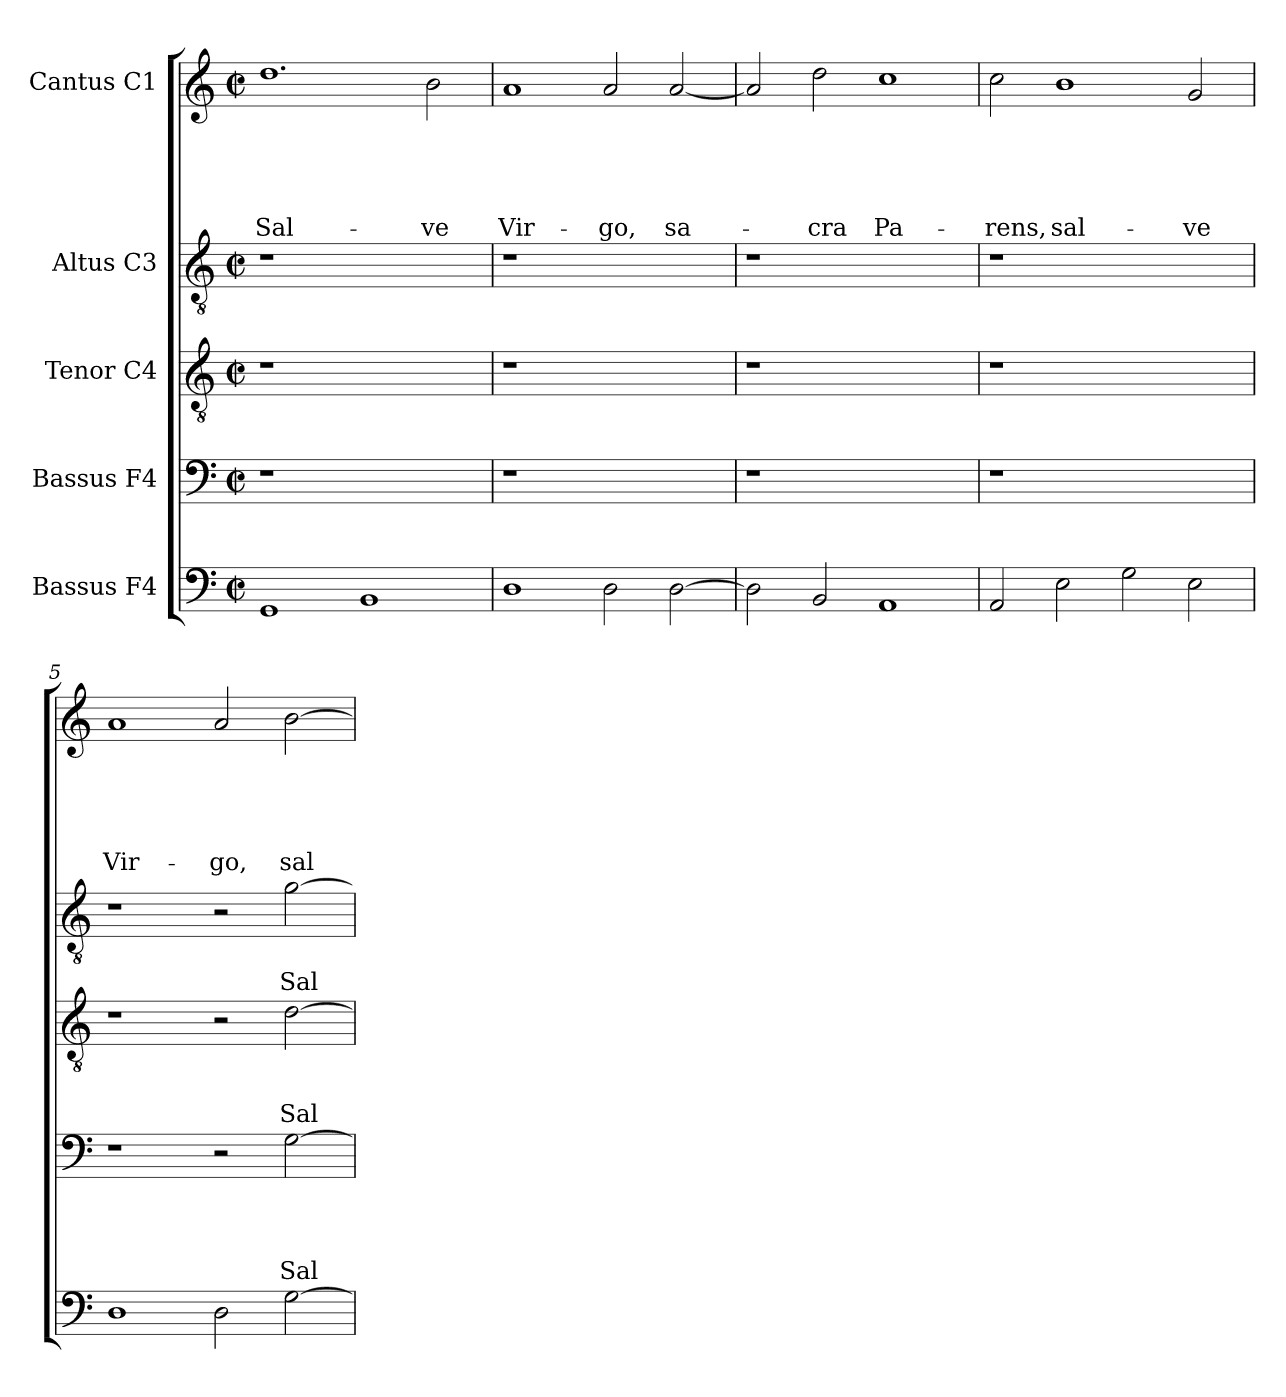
**kern	**kern	**text	**text	**text	**text	**kern	**text	**text	**text	**kern	**text	**text	**kern	**text	**text	**text	**text	**text
*part5	*part4	*part4	*part4	*part4	*part4	*part3	*part3	*part3	*part3	*part2	*part2	*part2	*part1	*part1	*part1	*part1	*part1	*part1
*staff5	*staff4	*staff4	*staff4	*staff4	*staff4	*staff3	*staff3	*staff3	*staff3	*staff2	*staff2	*staff2	*staff1	*staff1	*staff1	*staff1	*staff1	*staff1
*I"Bassus F4	*I"Bassus F4	*	*	*	*	*I"Tenor C4	*	*	*	*I"Altus C3	*	*	*I"Cantus C1	*	*	*	*	*
*clefF4	*clefF4	*	*	*	*	*clefGv2	*	*	*	*clefGv2	*	*	*clefG2	*	*	*	*	*
*k[]	*k[]	*	*	*	*	*k[]	*	*	*	*k[]	*	*	*k[]	*	*	*	*	*
*C:	*C:	*	*	*	*	*C:	*	*	*	*C:	*	*	*C:	*	*	*	*	*
*M2/2	*M2/2	*	*	*	*	*M2/2	*	*	*	*M2/2	*	*	*M2/2	*	*	*	*	*
*met(c|)	*met(c|)	*	*	*	*	*met(c|)	*	*	*	*met(c|)	*	*	*met(c|)	*	*	*	*	*
=1	=1	=1	=1	=1	=1	=1	=1	=1	=1	=1	=1	=1	=1	=1	=1	=1	=1	=1
1GG	1r	.	.	.	.	1r	.	.	.	1r	.	.	1.dd	.	.	.	.	Sal-
1BB	1ryy	.	.	.	.	1ryy	.	.	.	1ryy	.	.	.	.	.	.	.	.
.	.	.	.	.	.	.	.	.	.	.	.	.	2b\	.	.	.	.	-ve
=2	=2	=2	=2	=2	=2	=2	=2	=2	=2	=2	=2	=2	=2	=2	=2	=2	=2	=2
1D	1r	.	.	.	.	1r	.	.	.	1r	.	.	1a	.	.	.	.	Vir-
2D\	1ryy	.	.	.	.	1ryy	.	.	.	1ryy	.	.	2a/	.	.	.	.	-go,
[2D\	.	.	.	.	.	.	.	.	.	.	.	.	[2a/	.	.	.	.	sa-
=3	=3	=3	=3	=3	=3	=3	=3	=3	=3	=3	=3	=3	=3	=3	=3	=3	=3	=3
2D\]	1r	.	.	.	.	1r	.	.	.	1r	.	.	2a/]	.	.	.	.	.
2BB/	.	.	.	.	.	.	.	.	.	.	.	.	2dd\	.	.	.	.	-cra
1AA	1ryy	.	.	.	.	1ryy	.	.	.	1ryy	.	.	1cc	.	.	.	.	Pa-
=4	=4	=4	=4	=4	=4	=4	=4	=4	=4	=4	=4	=4	=4	=4	=4	=4	=4	=4
2AA/	1r	.	.	.	.	1r	.	.	.	1r	.	.	2cc\	.	.	.	.	-rens,
2E\	.	.	.	.	.	.	.	.	.	.	.	.	1b	.	.	.	.	sal-
2G\	1ryy	.	.	.	.	1ryy	.	.	.	1ryy	.	.	.	.	.	.	.	.
2E\	.	.	.	.	.	.	.	.	.	.	.	.	2g/	.	.	.	.	-ve
=5	=5	=5	=5	=5	=5	=5	=5	=5	=5	=5	=5	=5	=5	=5	=5	=5	=5	=5
1D	1r	.	.	.	.	1r	.	.	.	1r	.	.	1a	.	.	.	.	Vir-
2D\	2r	.	.	.	.	2r	.	.	.	2r	.	.	2a/	.	.	.	.	-go,
[2G\	[2G\	.	.	.	Sal-	[2d\	.	.	Sal-	[2g\	.	Sal-	[2b\	.	.	.	.	sal-
=	=	=	=	=	=	=	=	=	=	=	=	=	=	=	=	=	=	=
*-	*-	*-	*-	*-	*-	*-	*-	*-	*-	*-	*-	*-	*-	*-	*-	*-	*-	*-
